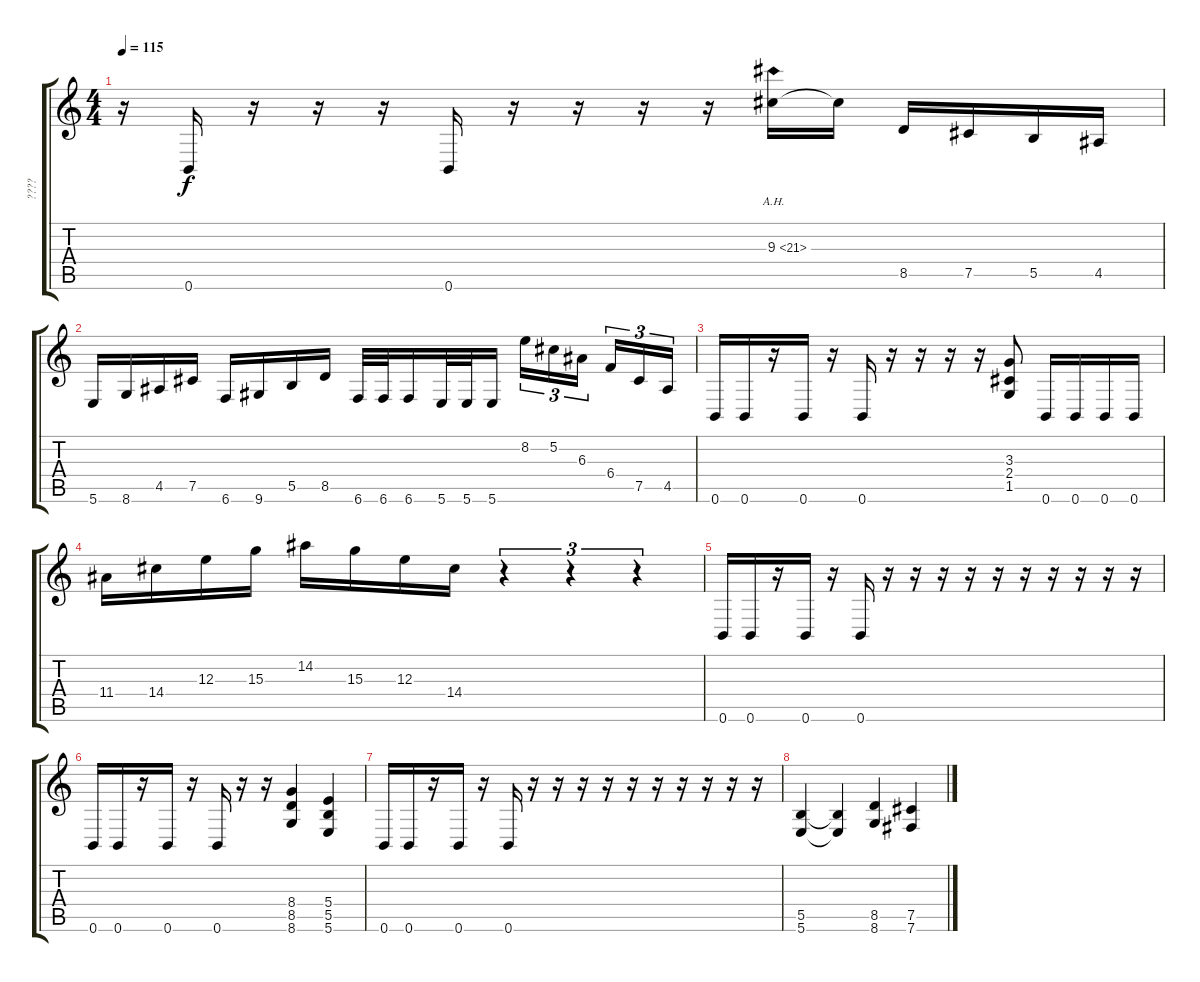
\track ("????" "????") {instrument distortionguitar}
\staff {score tabs}
\tuning (Db4 Ab3 E3 B2 Gb2 B1) {hide}
\ts (4 4)
\tempo 115
\clef g2
\ks c
r.16{dy f} 0.6.16 r.16 r.16 r.16 0.6.16 r.16 r.16 r.16 r.16 9.3{ah 12}.16 9.3{t}.16 8.5.16 7.5.16 5.5.16 4.5.16 |
5.6.16 8.6.16 4.5.16 7.5.16 6.6.16 9.6.16 5.5.16 8.5.16 6.6.32 6.6.32 6.6.16 5.6.32 5.6.32 5.6.16 8.2.16{tu (3 2)} 5.2.16{tu (3 2)} 6.3.16{tu (3 2) beam splitsecondary} 6.4.16{tu (3 2)} 7.5.16{tu (3 2)} 4.5.16{tu (3 2)} |
0.6.16 0.6.16 r.16 0.6.16 r.16 0.6.16 r.16 r.16 r.16 r.16 (3.3 2.4 1.5).8 0.6.16 0.6.16 0.6.16 0.6.16 |
11.4.16 14.4.16 12.3.16 15.3.16 14.2.16 15.3.16 12.3.16 14.4.16 r.4{tu (3 2)} r.4{tu (3 2)} r.4{tu (3 2)} |
0.6.16 0.6.16 r.16 0.6.16 r.16 0.6.16 r.16 r.16 r.16 r.16 r.16 r.16 r.16 r.16 r.16 r.16 |
0.6.16 0.6.16 r.16 0.6.16 r.16 0.6.16 r.16 r.16 (8.4 8.5 8.6).4 (5.4 5.5 5.6).4 |
0.6.16 0.6.16 r.16 0.6.16 r.16 0.6.16 r.16 r.16 r.16 r.16 r.16 r.16 r.16 r.16 r.16 r.16 |
(5.5 5.6).4 (5.5{t} 5.6{t}).4 (8.5 8.6).4 (7.5 7.6).4
